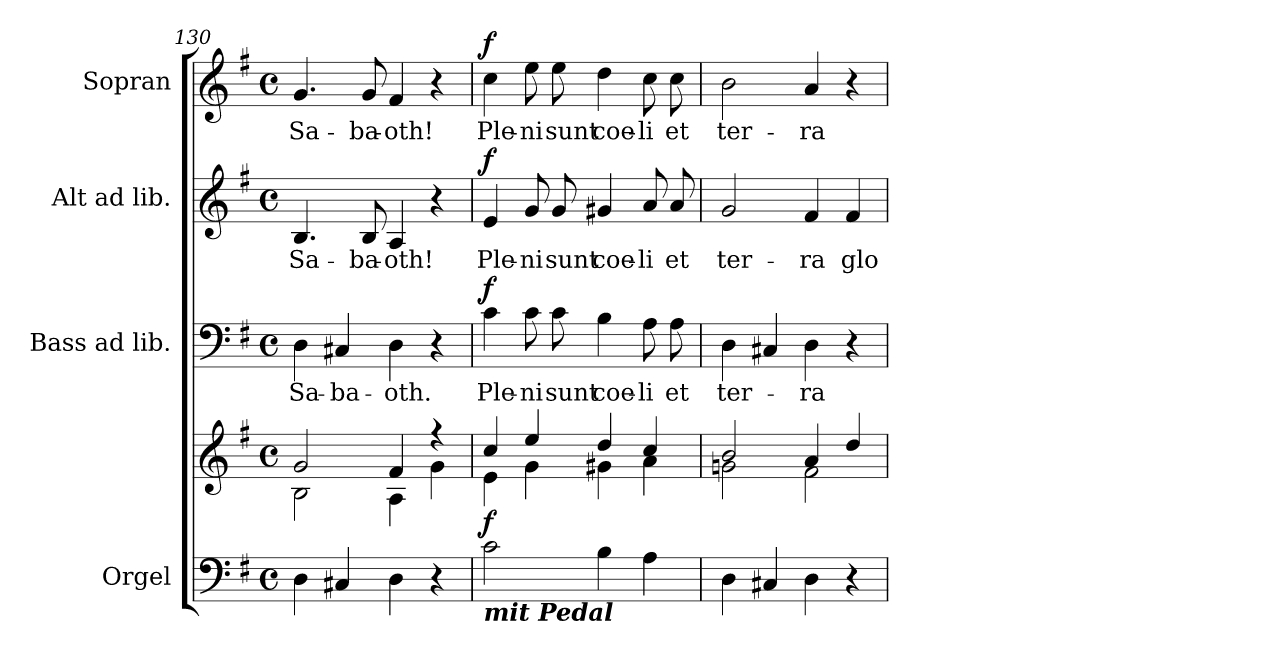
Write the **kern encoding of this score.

**kern	**kern	**dynam	**kern	**text	**dynam	**kern	**text	**dynam	**kern	**text	**dynam
*part4	*part4	*part4	*part3	*part3	*part3	*part2	*part2	*part2	*part1	*part1	*part1
*staff5	*staff4	*staff4/5	*staff3	*staff3	*staff3	*staff2	*staff2	*staff2	*staff1	*staff1	*staff1
*I"Orgel	*	*	*I"Bass ad lib.	*	*	*I"Alt ad lib.	*	*	*I"Sopran	*	*
*I'Org.	*	*	*I'B.	*	*	*I'A.	*	*	*I'S.	*	*
*clefF4	*clefG2	*	*clefF4	*	*	*clefG2	*	*	*clefG2	*	*
*k[f#]	*k[f#]	*	*k[f#]	*	*	*k[f#]	*	*	*k[f#]	*	*
*G:	*G:	*	*G:	*	*	*G:	*	*	*G:	*	*
*M4/4	*M4/4	*	*M4/4	*	*	*M4/4	*	*	*M4/4	*	*
*met(c)	*met(c)	*	*met(c)	*	*	*met(c)	*	*	*met(c)	*	*
=130	=130	=130	=130	=130	=130	=130	=130	=130	=130	=130	=130
*	*^	*	*	*	*	*	*	*	*	*	*
!	!	!	!	!	!LO:LY:b	!	!	!LO:LY:b	!	!	!LO:LY:b	!
4D\	2g/	2B\	.	4D\	Sa-	.	4.B/	Sa-	.	4.g/	Sa-	.
!	!	!	!	!	!LO:LY:b	!	!	!	!	!	!	!
4C#X/	.	.	.	4C#X/	-ba-	.	.	.	.	.	.	.
!	!	!	!	!	!	!	!	!LO:LY:b	!	!	!LO:LY:b	!
.	.	.	.	.	.	.	8B/	-ba-	.	8g/	-ba-	.
!	!	!	!	!	!LO:LY:b	!	!	!LO:LY:b	!	!	!LO:LY:b	!
4D\	4f#/	4A\	.	4D\	-oth.	.	4A/	-oth!	.	4f#/	-oth!	.
4r	4ree	4g\	.	4r	.	.	4r	.	.	4r	.	.
=131	=131	=131	=131	=131	=131	=131	=131	=131	=131	=131	=131	=131
!LO:TX:b:Bi:t=mit Pedal	!	!	!	!	!	!	!	!	!	!	!	!
!	!	!	!LO:DY:b	!	!LO:LY:b	!LO:DY:a	!	!LO:LY:b	!LO:DY:a	!	!LO:LY:b	!LO:DY:a
2c\	4cc/	4e\	f	4c\	Ple-	f	4e/	Ple-	f	4cc\	Ple-	f
!	!	!	!	!	!LO:LY:b	!	!	!LO:LY:b	!	!	!LO:LY:b	!
.	4ee/	4g\	.	8c\	-ni	.	8g/	-ni	.	8ee\	-ni	.
!	!	!	!	!	!LO:LY:b	!	!	!LO:LY:b	!	!	!LO:LY:b	!
.	.	.	.	8c\	sunt	.	8g/	sunt	.	8ee\	sunt	.
!	!	!	!	!	!LO:LY:b	!	!	!LO:LY:b	!	!	!LO:LY:b	!
4B\	4dd/	4g#X\	.	4B\	coe-	.	4g#X/	coe-	.	4dd\	coe-	.
!	!	!	!	!	!LO:LY:b	!	!	!LO:LY:b	!	!	!LO:LY:b	!
4A\	4cc/	4a\	.	8A\	-li	.	8a/	-li	.	8cc\	-li	.
!	!	!	!	!	!LO:LY:b	!	!	!LO:LY:b	!	!	!LO:LY:b	!
.	.	.	.	8A\	et	.	8a/	et	.	8cc\	et	.
!!LO:LB:g=z
=132	=132	=132	=132	=132	=132	=132	=132	=132	=132	=132	=132	=132
!	!	!	!	!	!LO:LY:b	!	!	!LO:LY:b	!	!	!LO:LY:b	!
4D\	2b/	2gn\	.	4D\	ter-	.	2g/	ter-	.	2b\	ter-	.
4C#X/	.	.	.	4C#X/	.	.	.	.	.	.	.	.
!	!	!	!	!	!LO:LY:b	!	!	!LO:LY:b	!	!	!LO:LY:b	!
4D\	4a/	2f#\	.	4D\	-ra	.	4f#/	-ra	.	4a/	-ra	.
!	!	!	!	!	!	!	!	!LO:LY:b	!	!	!	!
4r	4dd/	.	.	4r	.	.	4f#/	glo-	.	4r	.	.
*	*v	*v	*	*	*	*	*	*	*	*	*	*
=	=	=	=	=	=	=	=	=	=	=	=
*-	*-	*-	*-	*-	*-	*-	*-	*-	*-	*-	*-
